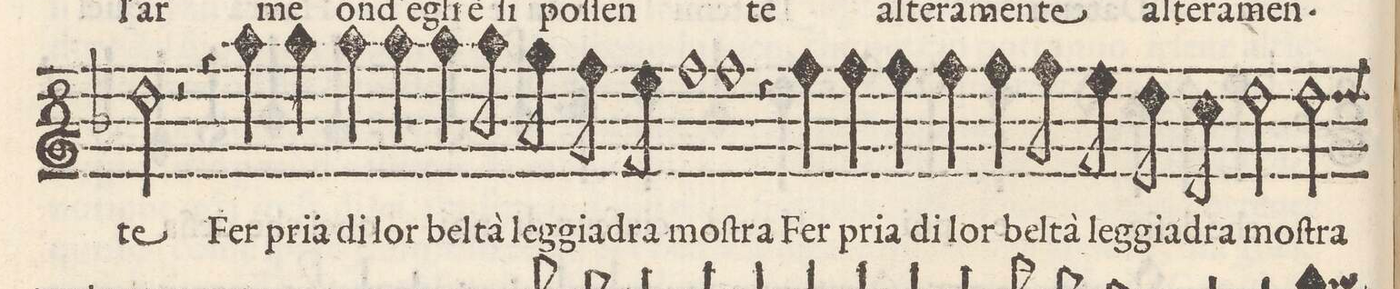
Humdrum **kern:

**kern	**text
*I"QVINTO	*
*clefG2	*
*k[b-]	*
*met(c)	*
*M4/4	*
2dd\	te
2r	.
=36-	=36-
4r	.
4aa\	Fer
4aa\	pria
4aa\	di
=37-	=37-
4aa\	lor
4aa\	bel-
8aa\	-ta
8gg\	leg-
8ff\	-gia-
8ee\	-dra
=38-	=38-
1ff	moſ-
=39-	=39-
1ff	-tra
=40-	=40-
4r	.
4ff\	Fer
4ff\	pria
4ff\	di
=41-	=41-
4ff\	lor
4ff\	bel-
8ff\	-ta
8ee\	leg-
8dd\	-gia-
8cc\	-dra
=42-	=42-
2dd\	mo-
2dd\	-ſtra
=43-	=43-
*-	*-
